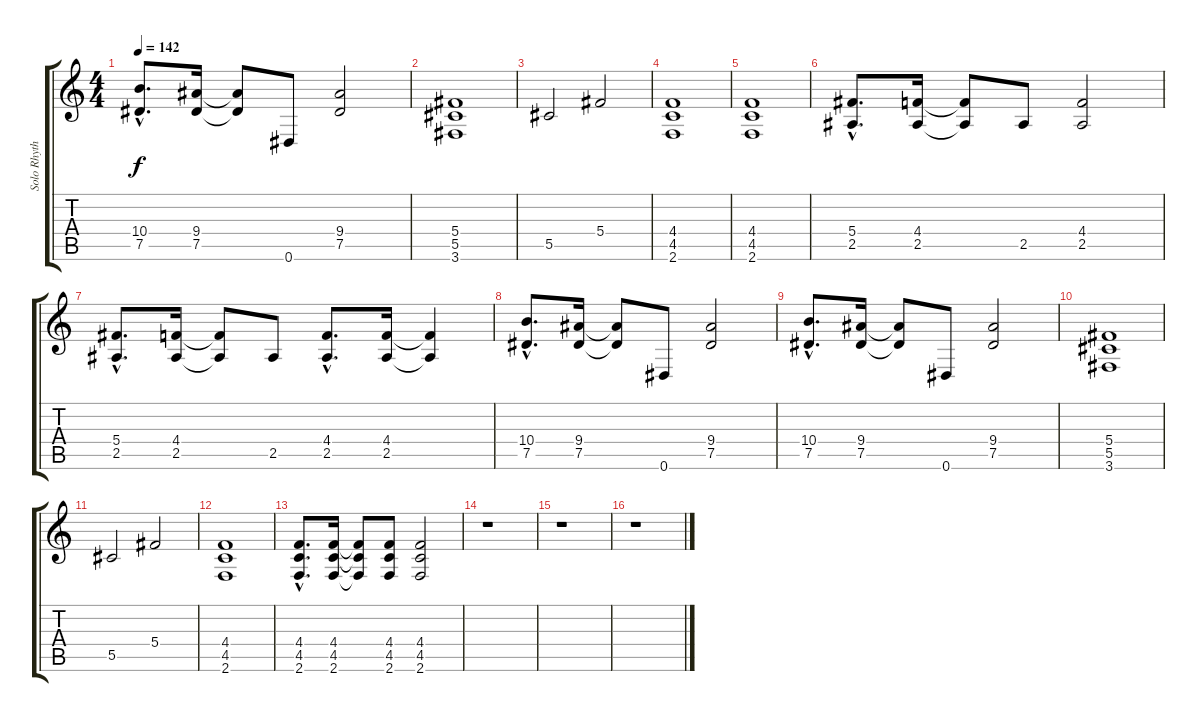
\track ("Solo Rhythm" "Solo Rhyth") {instrument overdrivenguitar}
\staff {score tabs}
\tuning (Eb4 Bb3 Gb3 Db3 Ab2 Eb2) {hide}
\ts (4 4)
\tempo 142
\clef g2
\ks c
(10.4{hac} 7.5{hac}).8{d dy f} (9.4 7.5).16 (9.4{t} 7.5{t}).8 0.6.8 (9.4 7.5).2 |
(5.4 5.5 3.6).1 |
5.5.2 5.4.2 |
(4.4 4.5 2.6).1 |
(4.4 4.5 2.6).1 |
(5.4{hac} 2.5{hac}).8{d} (4.4 2.5).16 (4.4{t} 2.5{t}).8 2.5.8 (4.4 2.5).2 |
(5.4{hac} 2.5{hac}).8{d} (4.4 2.5).16 (4.4{t} 2.5{t}).8 2.5.8 (4.4{hac} 2.5{hac}).8{d} (4.4 2.5).16 (4.4{t} 2.5{t}).4 |
(10.4{hac} 7.5{hac}).8{d} (9.4 7.5).16 (9.4{t} 7.5{t}).8 0.6.8 (9.4 7.5).2 |
(10.4{hac} 7.5{hac}).8{d} (9.4 7.5).16 (9.4{t} 7.5{t}).8 0.6.8 (9.4 7.5).2 |
(5.4 5.5 3.6).1 |
5.5.2 5.4.2 |
(4.4 4.5 2.6).1 |
(4.4{hac} 4.5{hac} 2.6{hac}).8{d} (4.4 4.5 2.6).16 (4.4{t} 4.5{t} 2.6{t}).8 (4.4 4.5 2.6).8 (4.4 4.5 2.6).2 |
r.1 |
r.1 |
r.1
